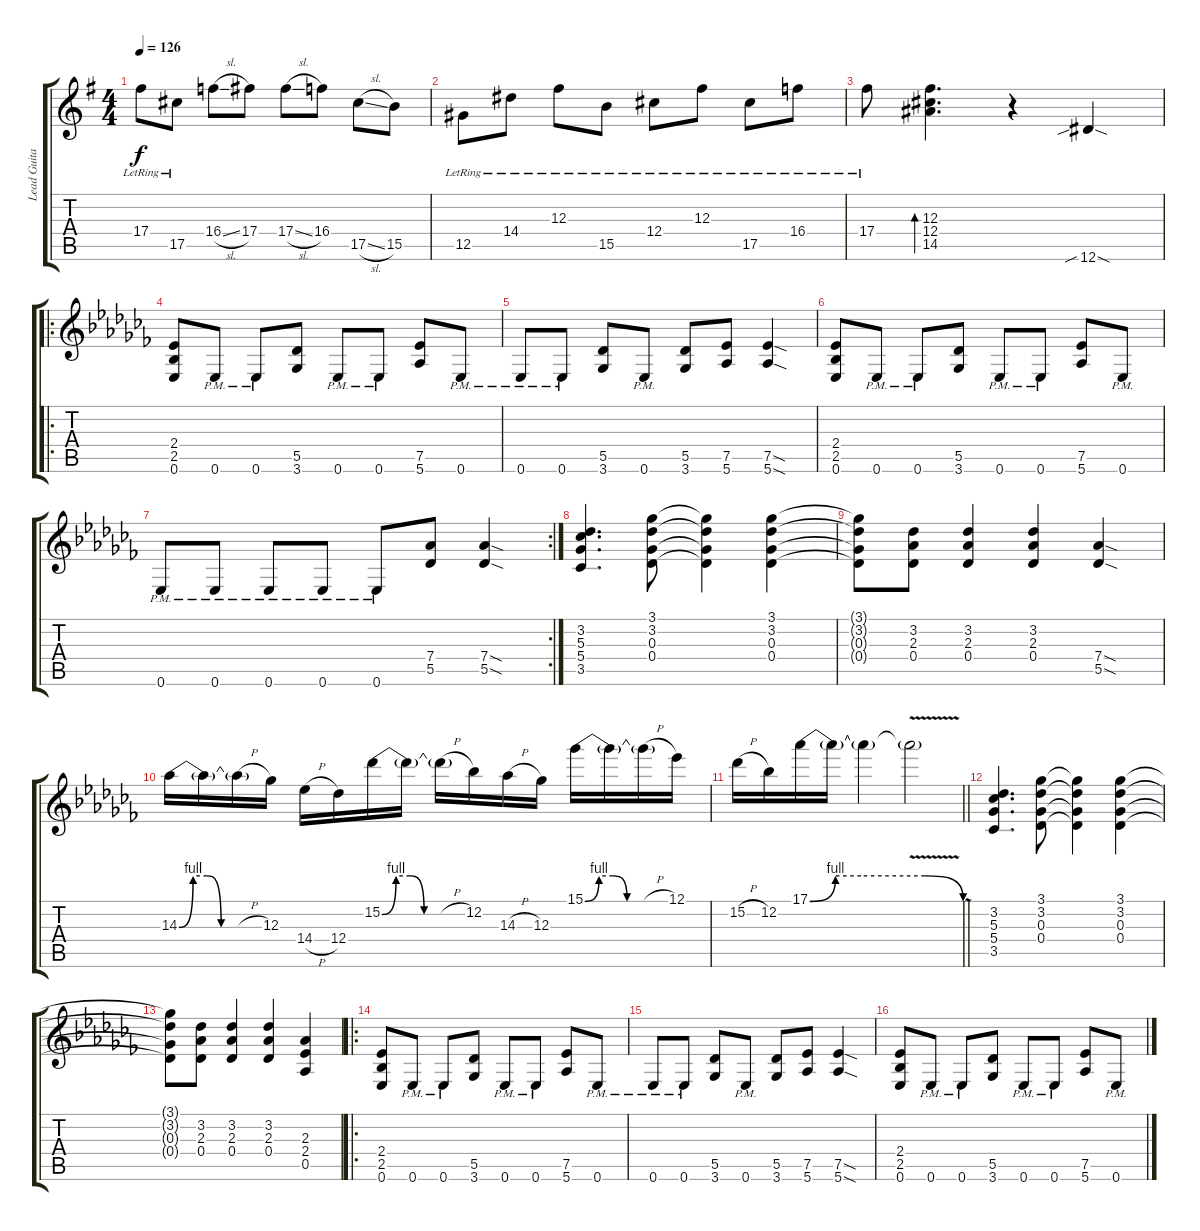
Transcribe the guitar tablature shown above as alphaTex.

\track ("Lead Guitar" "Lead Guita") {instrument acousticguitarsteel}
\staff {score tabs}
\tuning (Eb4 Bb3 Gb3 Db3 Ab2 Eb2) {hide}
\ts (4 4)
\tempo 126
\clef g2
\ks g
17.4{lr}.8{dy f} 17.5{lr}.8 16.4{sl}.8 17.4.8 17.4{sl}.8 16.4.8 17.5{sl}.8 15.5.8 |
12.5{lr}.8 14.4{lr}.8 12.3{lr}.8 15.5{lr}.8 12.4{lr}.8 12.3{lr}.8 17.5{lr}.8 16.4{lr}.8 |
17.4{lr}.8 (12.3 12.4 14.5).4{d bd 480} r.4 12.6{sib sod}.4{instrument distortionguitar} |
\ro
\ks cb
(2.4 2.5 0.6).8 0.6{pm}.8 0.6{pm}.8 (5.5 3.6).8 0.6{pm}.8 0.6{pm}.8 (7.5 5.6).8 0.6{pm}.8 |
0.6{pm}.8 0.6{pm}.8 (5.5 3.6).8 0.6{pm}.8 (5.5 3.6).8 (7.5 5.6).8 (7.5{sod} 5.6{sod}).4 |
(2.4 2.5 0.6).8 0.6{pm}.8 0.6{pm}.8 (5.5 3.6).8 0.6{pm}.8 0.6{pm}.8 (7.5 5.6).8 0.6{pm}.8 |
\rc 2
0.6{pm}.8 0.6{pm}.8 0.6{pm}.8 0.6{pm}.8 0.6{pm}.8 (7.4 5.5).8 (7.4{sod} 5.5{sod}).4 |
(3.2 5.3 5.4 3.5).4{d} (3.1 3.2 0.3 0.4).8 (3.1{t} 3.2{t} 0.3{t} 0.4{t}).4 (3.1 3.2 0.3 0.4).4 |
(3.1{t} 3.2{t} 0.3{t} 0.4{t}).8 (3.2 2.3 0.4).8 (3.2 2.3 0.4).4 (3.2 2.3 0.4).4 (7.4{sod} 5.5{sod}).4 |
14.3{be (custom 0 0 10 4 20 4 30 0 60 0)}.16 14.3{t}.16 14.3{h t}.16 12.3.16 14.4{h}.16 12.4.16 15.2{be (custom 0 0 10 4 20 4 30 0 60 0)}.16 15.2{t}.16 15.2{h t}.16 12.2.16 14.3{h}.16 12.3.16 15.1{be (custom 0 0 10 4 20 4 30 0 60 0)}.16 15.1{t}.16 15.1{h t}.16 12.1.16 |
\barLineRight lightlight
15.2{h}.16 12.2.16 17.1{be (custom 0 0 10 4 20 4 45 4 60 0)}.16 17.1{t}.16 17.1{t}.4 17.1{v t}.2 |
(3.2 5.3 5.4 3.5).4{d} (3.1 3.2 0.3 0.4).8 (3.1{t} 3.2{t} 0.3{t} 0.4{t}).4 (3.1 3.2 0.3 0.4).4 |
(3.1{t} 3.2{t} 0.3{t} 0.4{t}).8 (3.2 2.3 0.4).8 (3.2 2.3 0.4).4 (3.2 2.3 0.4).4 (2.3 2.4 0.5).4 |
\ro
(2.4 2.5 0.6).8 0.6{pm}.8 0.6{pm}.8 (5.5 3.6).8 0.6{pm}.8 0.6{pm}.8 (7.5 5.6).8 0.6{pm}.8 |
0.6{pm}.8 0.6{pm}.8 (5.5 3.6).8 0.6{pm}.8 (5.5 3.6).8 (7.5 5.6).8 (7.5{sod} 5.6{sod}).4 |
(2.4 2.5 0.6).8 0.6{pm}.8 0.6{pm}.8 (5.5 3.6).8 0.6{pm}.8 0.6{pm}.8 (7.5 5.6).8 0.6{pm}.8
